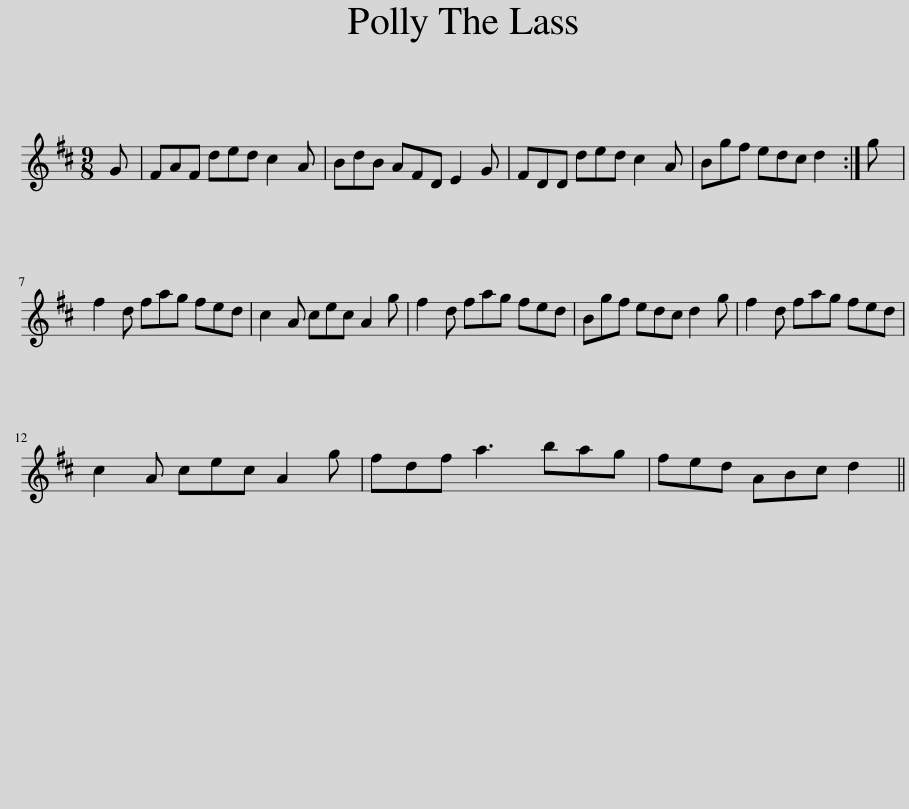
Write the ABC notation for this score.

X:1
L:1/8
M:9/8
I:linebreak $
K:D
V:1 treble
V:1
 G | FAF ded c2 A | BdB AFD E2 G | FDD ded c2 A | Bgf edc d2 :| %5
 g |$ f2 d fag fed | c2 A cec A2 g | f2 d fag fed | Bgf edc d2 g | %10
 f2 d fag fed |$ c2 A cec A2 g | fdf a3 bag | fed ABc d2 || %14
